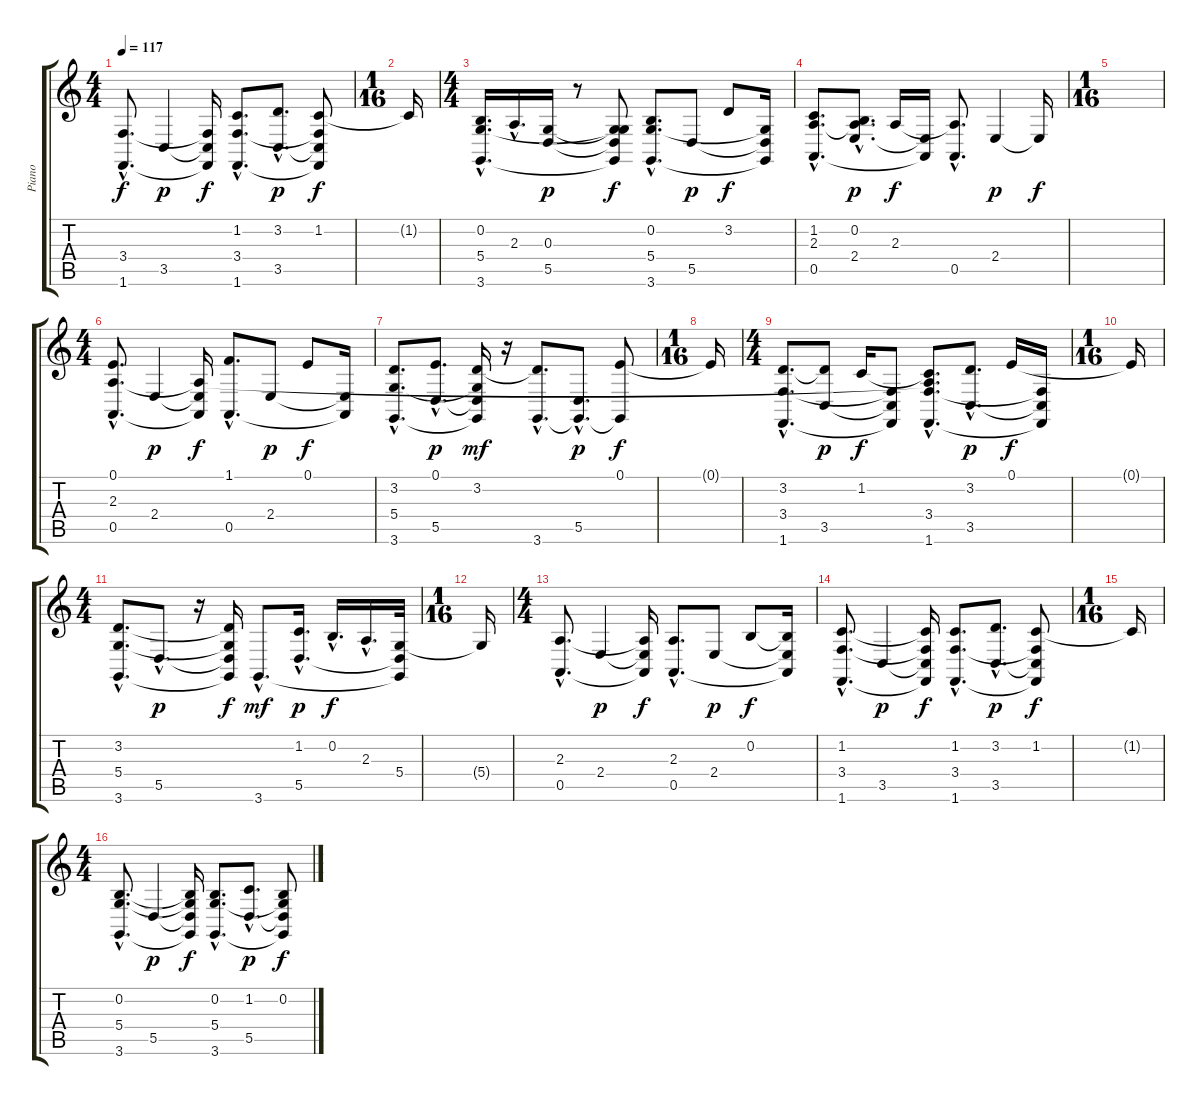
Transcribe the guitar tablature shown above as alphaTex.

\track ("Piano" "Piano") {instrument brightacousticpiano}
\staff {score tabs}
\tuning (E4 B3 G3 D3 A2 E2) {hide}
\ts (4 4)
\tempo 117
\clef g2
\ks c
(3.4{hac} 1.6{hac}).8{d dy f} 3.5.4{dy p} (3.4{t} 3.5{t} 1.6{t}).16{dy f} (1.2{hac} 3.4{hac} 1.6{hac}).8{d} (3.2{hac} 3.5{hac}).8{d dy p} (1.2 3.4{t} 3.5{t} 1.6{t}).8{dy f} |
\ts (1 16)
1.2{t}.16 |
\ts (4 4)
(0.2{hac} 5.4{hac} 3.6{hac}).16{d} 2.3{hac}.16{d} (0.3 5.5).16{dy p} r.8 (0.3{t} 5.4{t} 5.5{t} 3.6{t}).8{dy f} (0.2{hac} 5.4{hac} 3.6{hac}).8{d} 5.5.8{dy p} 3.2.8{dy f} (5.4{t} 5.5{t} 3.6{t}).16 |
(1.2{hac} 2.3{hac} 0.5{hac}).8{d} (0.2{hac} 2.3{hac t} 2.4{hac}).8{d dy p} 2.3.16{dy f} (2.4{t} 0.5{t}).16 (2.3{hac t} 0.5{hac}).8{d} 2.4.4{dy p} 2.4{t}.16{dy f} |
\ts (1 16)
|
\ts (4 4)
(0.1{hac} 2.3{hac} 0.5{hac}).8{d} 2.4.4{dy p} (2.3{t} 2.4{t} 0.5{t}).16{dy f} (1.1{hac} 0.5{hac}).8{d} 2.4.8{dy p} 0.1.8{dy f} (2.4{t} 0.5{t}).16 |
(3.2{hac} 5.4{hac} 3.6{hac}).8{d} (0.1{hac} 5.5{hac}).8{d dy p} (3.2 5.4{t} 5.5{t} 3.6{t}).16{dy mf} r.16 (3.2{hac t} 3.6{hac}).8{d} (5.5{hac} 3.6{hac t}).8{d dy p} (0.1 3.6{t}).8{dy f} |
\ts (1 16)
0.1{t}.16 |
\ts (4 4)
(3.2{hac} 3.4{hac} 1.6{hac}).8{d} (3.2{t} 3.5).8{dy p} 1.2.16{dy f} (3.4{t} 3.5{t} 1.6{t}).8 (1.2{hac t} 2.3{hac t} 3.4{hac} 1.6{hac}).8{d} (3.2{hac} 3.5{hac}).8{d dy p} 0.1.16{dy f} (3.4{t} 3.5{t} 1.6{t}).16 |
\ts (1 16)
0.1{t}.16 |
\ts (4 4)
(3.2{hac} 5.4{hac} 3.6{hac}).8{d} 5.5{hac}.8{d dy p} r.16 (3.2{t} 5.4{t} 5.5{t} 3.6{t}).16{dy f} 3.6{hac}.8{d dy mf} (1.2{hac} 5.5{hac}).16{d dy p} 0.2{hac}.16{d dy f} 2.3{hac}.16{d} (5.4 5.5{t} 3.6{t}).32 |
\ts (1 16)
5.4{t}.16 |
\ts (4 4)
(2.3{hac} 0.5{hac}).8{d} 2.4.4{dy p} (2.3{t} 2.4{t} 0.5{t}).16{dy f} (2.3{hac} 0.5{hac}).8{d} 2.4.8{dy p} 0.2.8{dy f} (0.2{t} 2.4{t} 0.5{t}).16 |
(1.2{hac} 3.4{hac} 1.6{hac}).8{d} 3.5.4{dy p} (1.2{t} 3.4{t} 3.5{t} 1.6{t}).16{dy f} (1.2{hac} 3.4{hac} 1.6{hac}).8{d} (3.2{hac} 3.5{hac}).8{d dy p} (1.2 3.4{t} 3.5{t} 1.6{t}).8{dy f} |
\ts (1 16)
1.2{t}.16 |
\ts (4 4)
(0.2{hac} 5.4{hac} 3.6{hac}).8{d} 5.5.4{dy p} (0.2{t} 5.4{t} 5.5{t} 3.6{t}).16{dy f} (0.2{hac} 5.4{hac} 3.6{hac}).8{d} (1.2{hac} 5.5{hac}).8{d dy p} (0.2 5.4{t} 5.5{t} 3.6{t}).8{dy f}
